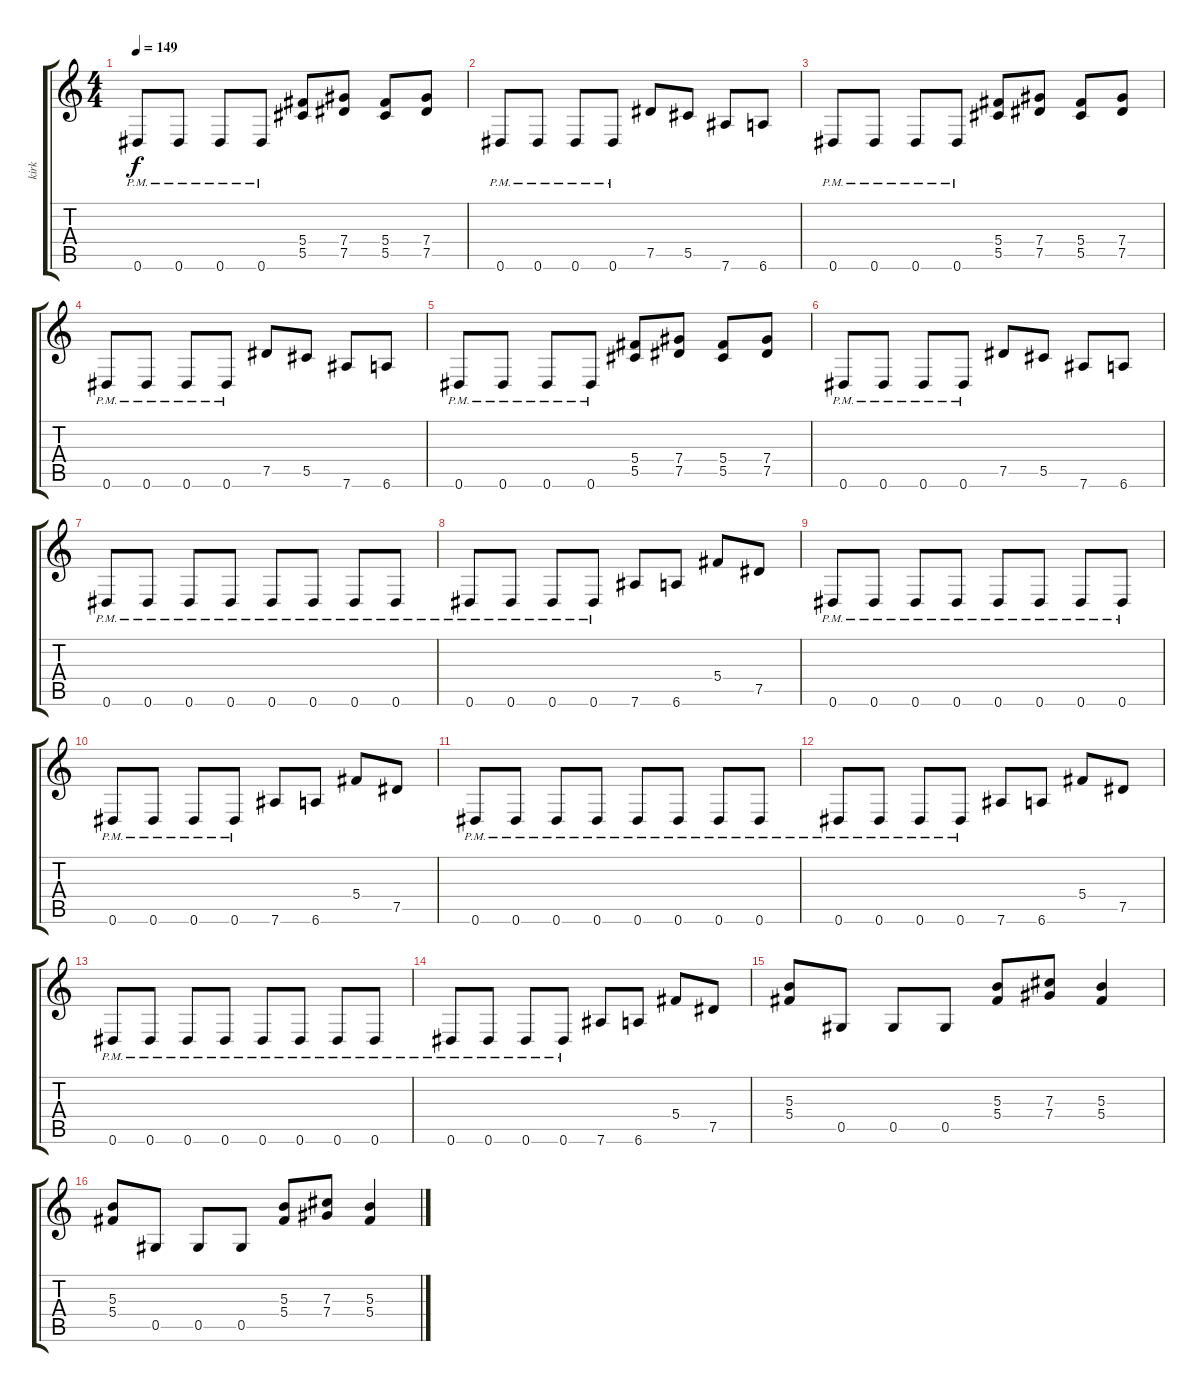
\track ("kirk" "kirk") {instrument distortionguitar}
\staff {score tabs}
\tuning (Eb4 Bb3 Gb3 Db3 Ab2 Eb2) {hide}
\ts (4 4)
\tempo 149
\clef g2
\ks c
0.6{pm}.8{dy f} 0.6{pm}.8 0.6{pm}.8 0.6{pm}.8 (5.4 5.5).8 (7.4 7.5).8 (5.4 5.5).8 (7.4 7.5).8 |
0.6{pm}.8 0.6{pm}.8 0.6{pm}.8 0.6{pm}.8 7.5.8 5.5.8 7.6.8 6.6.8 |
0.6{pm}.8 0.6{pm}.8 0.6{pm}.8 0.6{pm}.8 (5.4 5.5).8 (7.4 7.5).8 (5.4 5.5).8 (7.4 7.5).8 |
0.6{pm}.8 0.6{pm}.8 0.6{pm}.8 0.6{pm}.8 7.5.8 5.5.8 7.6.8 6.6.8 |
0.6{pm}.8 0.6{pm}.8 0.6{pm}.8 0.6{pm}.8 (5.4 5.5).8 (7.4 7.5).8 (5.4 5.5).8 (7.4 7.5).8 |
0.6{pm}.8 0.6{pm}.8 0.6{pm}.8 0.6{pm}.8 7.5.8 5.5.8 7.6.8 6.6.8 |
0.6{pm}.8 0.6{pm}.8 0.6{pm}.8 0.6{pm}.8 0.6{pm}.8 0.6{pm}.8 0.6{pm}.8 0.6{pm}.8 |
0.6{pm}.8 0.6{pm}.8 0.6{pm}.8 0.6{pm}.8 7.6.8 6.6.8 5.4.8 7.5.8 |
0.6{pm}.8 0.6{pm}.8 0.6{pm}.8 0.6{pm}.8 0.6{pm}.8 0.6{pm}.8 0.6{pm}.8 0.6{pm}.8 |
0.6{pm}.8 0.6{pm}.8 0.6{pm}.8 0.6{pm}.8 7.6.8 6.6.8 5.4.8 7.5.8 |
0.6{pm}.8 0.6{pm}.8 0.6{pm}.8 0.6{pm}.8 0.6{pm}.8 0.6{pm}.8 0.6{pm}.8 0.6{pm}.8 |
0.6{pm}.8 0.6{pm}.8 0.6{pm}.8 0.6{pm}.8 7.6.8 6.6.8 5.4.8 7.5.8 |
0.6{pm}.8 0.6{pm}.8 0.6{pm}.8 0.6{pm}.8 0.6{pm}.8 0.6{pm}.8 0.6{pm}.8 0.6{pm}.8 |
0.6{pm}.8 0.6{pm}.8 0.6{pm}.8 0.6{pm}.8 7.6.8 6.6.8 5.4.8 7.5.8 |
(5.3 5.4).8 0.5.8 0.5.8 0.5.8 (5.3 5.4).8 (7.3 7.4).8 (5.3 5.4).4 |
(5.3 5.4).8 0.5.8 0.5.8 0.5.8 (5.3 5.4).8 (7.3 7.4).8 (5.3 5.4).4
